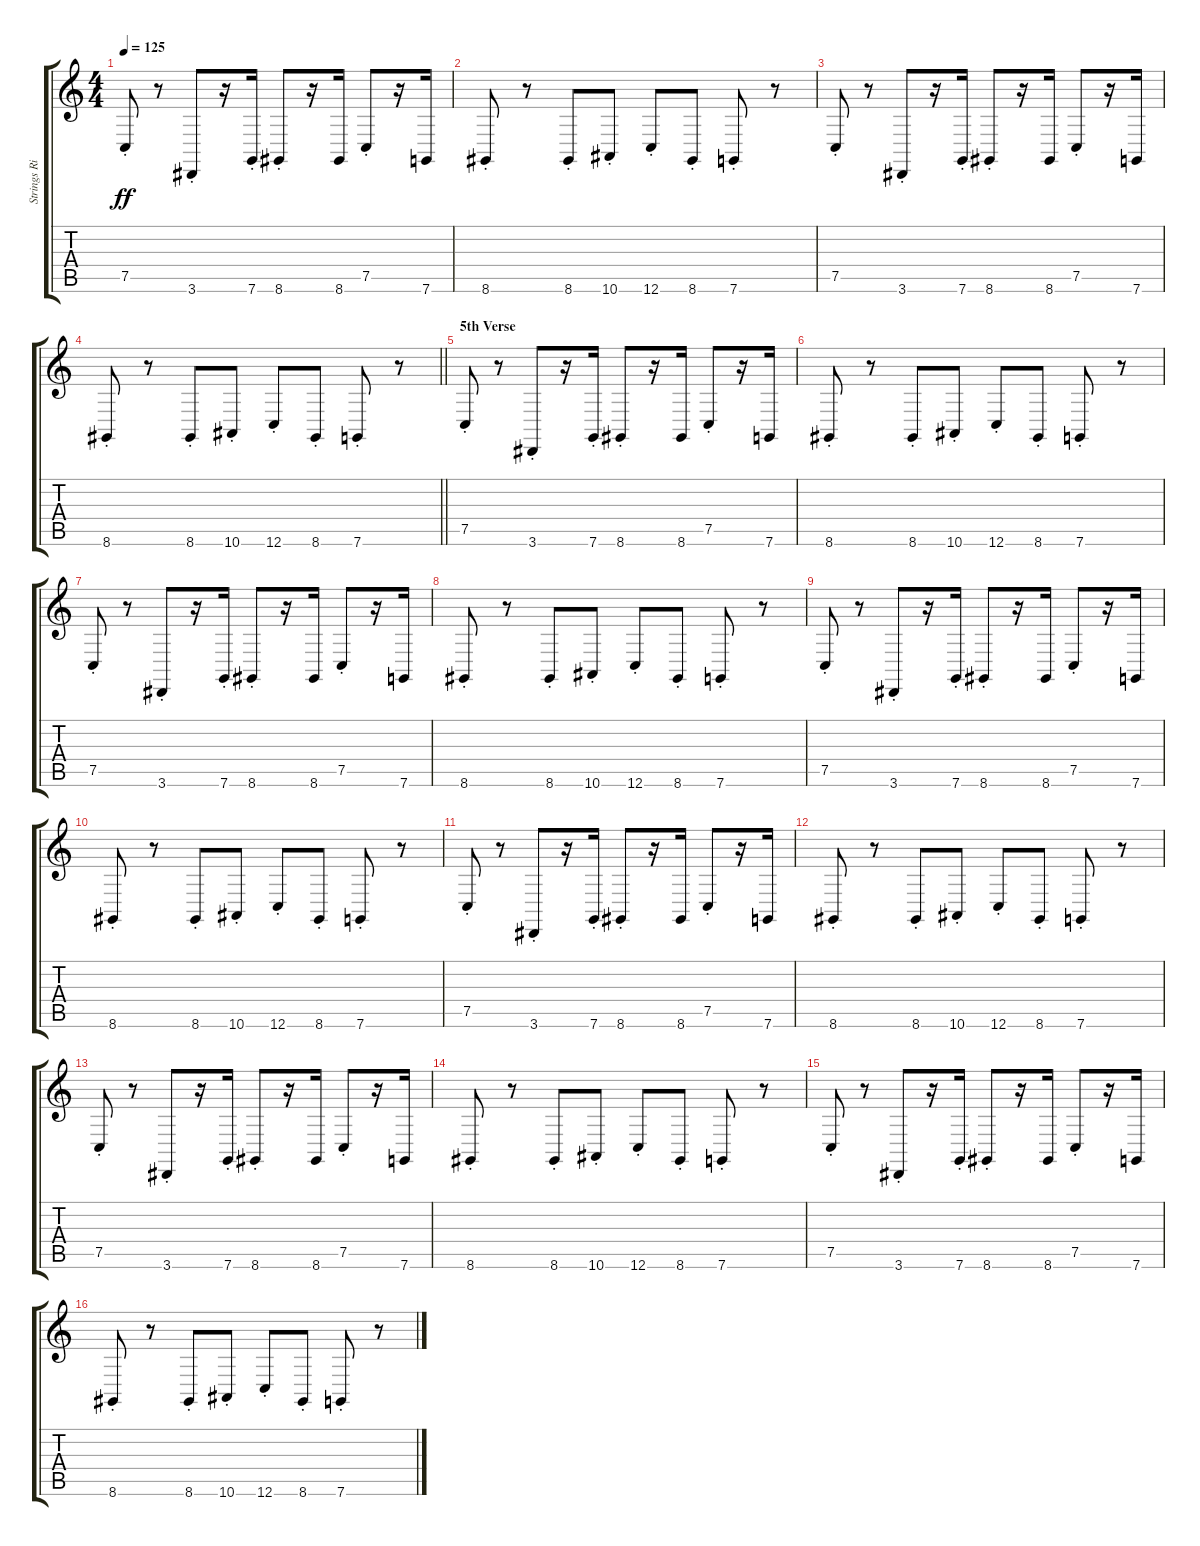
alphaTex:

\track ("Strings Right" "Strings Ri") {instrument stringensemble1}
\staff {score tabs}
\tuning (C4 G3 Eb3 Bb2 F2 C2) {hide}
\ts (4 4)
\tempo 125
\clef g2
\ks c
7.5{st}.8{dy ff} r.8 3.6{st}.8 r.16 7.6{st}.16 8.6{st}.8 r.16 8.6.16 7.5{st}.8 r.16 7.6.16 |
8.6{st}.8 r.8 8.6{st}.8 10.6{st}.8 12.6{st}.8 8.6{st}.8 7.6{st}.8 r.8 |
7.5{st}.8 r.8 3.6{st}.8 r.16 7.6{st}.16 8.6{st}.8 r.16 8.6.16 7.5{st}.8 r.16 7.6.16 |
\barLineRight lightlight
8.6{st}.8 r.8 8.6{st}.8 10.6{st}.8 12.6{st}.8 8.6{st}.8 7.6{st}.8 r.8 |
\section ("" "5th Verse")
7.5{st}.8 r.8 3.6{st}.8 r.16 7.6{st}.16 8.6{st}.8 r.16 8.6.16 7.5{st}.8 r.16 7.6.16 |
8.6{st}.8 r.8 8.6{st}.8 10.6{st}.8 12.6{st}.8 8.6{st}.8 7.6{st}.8 r.8 |
7.5{st}.8 r.8 3.6{st}.8 r.16 7.6{st}.16 8.6{st}.8 r.16 8.6.16 7.5{st}.8 r.16 7.6.16 |
8.6{st}.8 r.8 8.6{st}.8 10.6{st}.8 12.6{st}.8 8.6{st}.8 7.6{st}.8 r.8 |
7.5{st}.8 r.8 3.6{st}.8 r.16 7.6{st}.16 8.6{st}.8 r.16 8.6.16 7.5{st}.8 r.16 7.6.16 |
8.6{st}.8 r.8 8.6{st}.8 10.6{st}.8 12.6{st}.8 8.6{st}.8 7.6{st}.8 r.8 |
7.5{st}.8 r.8 3.6{st}.8 r.16 7.6{st}.16 8.6{st}.8 r.16 8.6.16 7.5{st}.8 r.16 7.6.16 |
8.6{st}.8 r.8 8.6{st}.8 10.6{st}.8 12.6{st}.8 8.6{st}.8 7.6{st}.8 r.8 |
7.5{st}.8 r.8 3.6{st}.8 r.16 7.6{st}.16 8.6{st}.8 r.16 8.6.16 7.5{st}.8 r.16 7.6.16 |
8.6{st}.8 r.8 8.6{st}.8 10.6{st}.8 12.6{st}.8 8.6{st}.8 7.6{st}.8 r.8 |
7.5{st}.8 r.8 3.6{st}.8 r.16 7.6{st}.16 8.6{st}.8 r.16 8.6.16 7.5{st}.8 r.16 7.6.16 |
8.6{st}.8 r.8 8.6{st}.8 10.6{st}.8 12.6{st}.8 8.6{st}.8 7.6{st}.8 r.8
